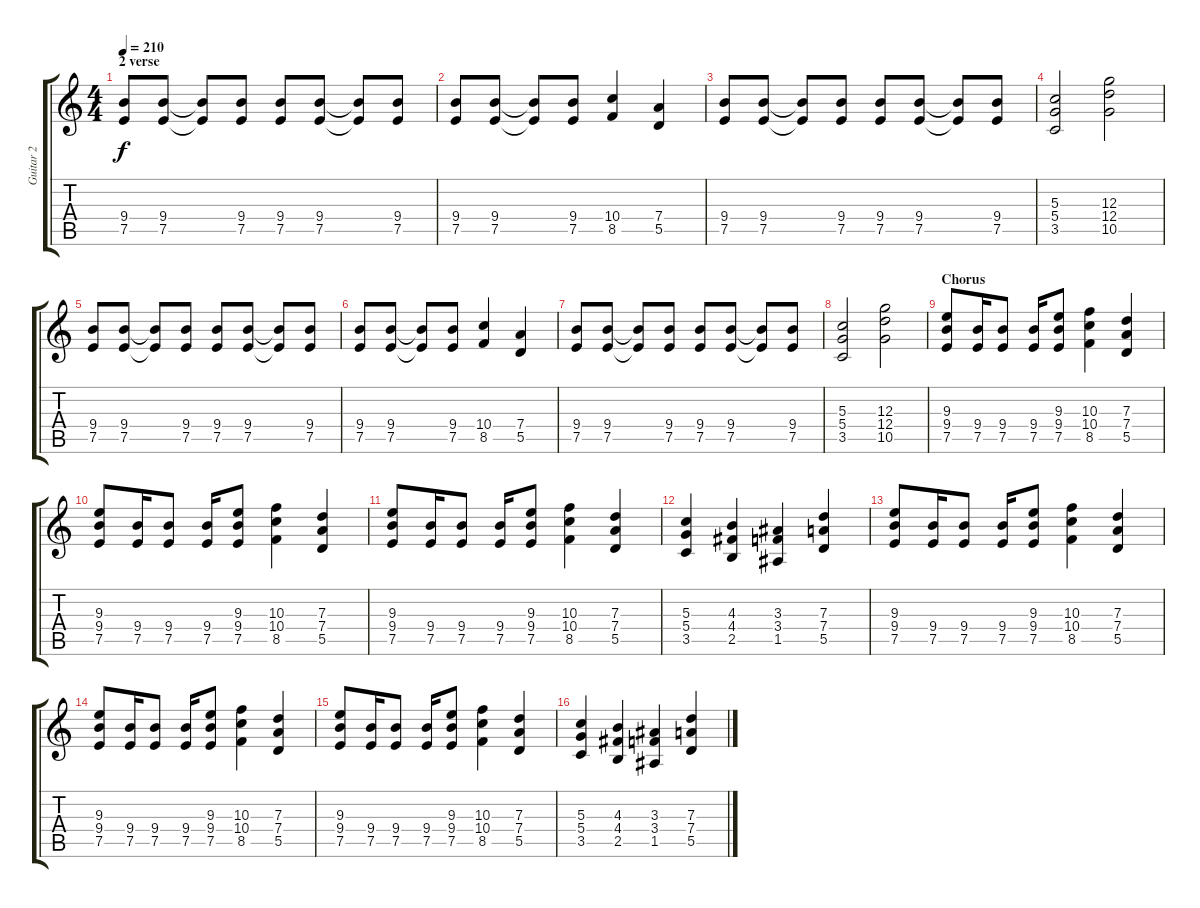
\track ("Guitar 2" "Guitar 2") {instrument distortionguitar}
\staff {score tabs}
\tuning (E4 B3 G3 D3 A2 E2) {hide}
\ts (4 4)
\section ("" "2 verse")
\tempo 210
\clef g2
\ks c
(9.4 7.5).8{dy f} (9.4 7.5).8 (9.4{t} 7.5{t}).8 (9.4 7.5).8 (9.4 7.5).8 (9.4 7.5).8 (9.4{t} 7.5{t}).8 (9.4 7.5).8 |
(9.4 7.5).8 (9.4 7.5).8 (9.4{t} 7.5{t}).8 (9.4 7.5).8 (10.4 8.5).4 (7.4 5.5).4 |
(9.4 7.5).8 (9.4 7.5).8 (9.4{t} 7.5{t}).8 (9.4 7.5).8 (9.4 7.5).8 (9.4 7.5).8 (9.4{t} 7.5{t}).8 (9.4 7.5).8 |
(5.3 5.4 3.5).2 (12.3 12.4 10.5).2 |
(9.4 7.5).8 (9.4 7.5).8 (9.4{t} 7.5{t}).8 (9.4 7.5).8 (9.4 7.5).8 (9.4 7.5).8 (9.4{t} 7.5{t}).8 (9.4 7.5).8 |
(9.4 7.5).8 (9.4 7.5).8 (9.4{t} 7.5{t}).8 (9.4 7.5).8 (10.4 8.5).4 (7.4 5.5).4 |
(9.4 7.5).8 (9.4 7.5).8 (9.4{t} 7.5{t}).8 (9.4 7.5).8 (9.4 7.5).8 (9.4 7.5).8 (9.4{t} 7.5{t}).8 (9.4 7.5).8 |
(5.3 5.4 3.5).2 (12.3 12.4 10.5).2 |
\section ("" "Chorus")
(9.3 9.4 7.5).8 (9.4 7.5).16 (9.4 7.5).8 (9.4 7.5).16 (9.3 9.4 7.5).8 (10.3 10.4 8.5).4 (7.3 7.4 5.5).4 |
(9.3 9.4 7.5).8 (9.4 7.5).16 (9.4 7.5).8 (9.4 7.5).16 (9.3 9.4 7.5).8 (10.3 10.4 8.5).4 (7.3 7.4 5.5).4 |
(9.3 9.4 7.5).8 (9.4 7.5).16 (9.4 7.5).8 (9.4 7.5).16 (9.3 9.4 7.5).8 (10.3 10.4 8.5).4 (7.3 7.4 5.5).4 |
(5.3 5.4 3.5).4 (4.3 4.4 2.5).4 (3.3 3.4 1.5).4 (7.3 7.4 5.5).4 |
(9.3 9.4 7.5).8 (9.4 7.5).16 (9.4 7.5).8 (9.4 7.5).16 (9.3 9.4 7.5).8 (10.3 10.4 8.5).4 (7.3 7.4 5.5).4 |
(9.3 9.4 7.5).8 (9.4 7.5).16 (9.4 7.5).8 (9.4 7.5).16 (9.3 9.4 7.5).8 (10.3 10.4 8.5).4 (7.3 7.4 5.5).4 |
(9.3 9.4 7.5).8 (9.4 7.5).16 (9.4 7.5).8 (9.4 7.5).16 (9.3 9.4 7.5).8 (10.3 10.4 8.5).4 (7.3 7.4 5.5).4 |
(5.3 5.4 3.5).4 (4.3 4.4 2.5).4 (3.3 3.4 1.5).4 (7.3 7.4 5.5).4
